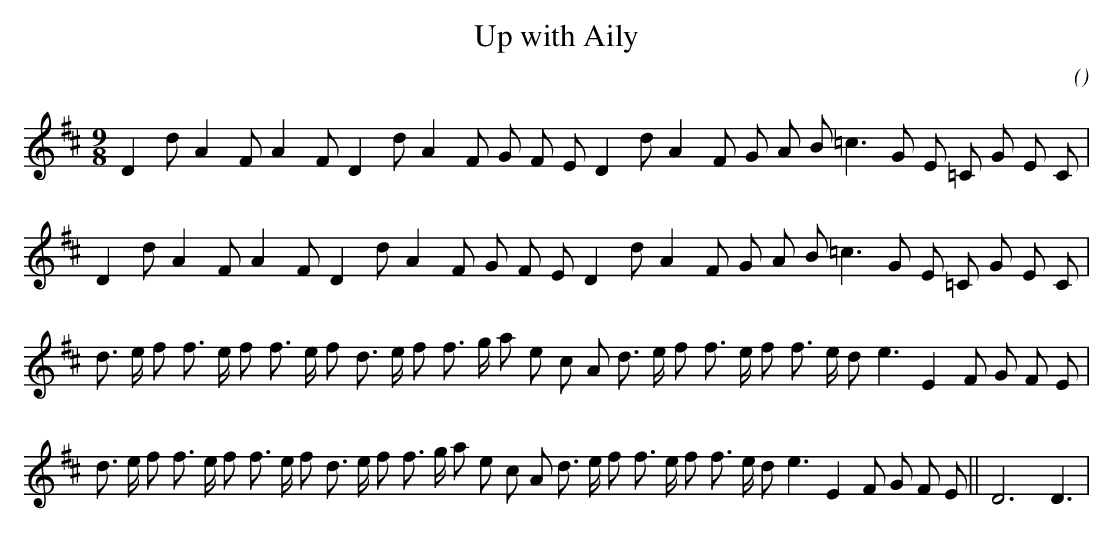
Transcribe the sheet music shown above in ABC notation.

X:1
T: Up with Aily
C:
O:
M:9/8
K:D
K:D
M:9/8
L:1/16
D4 d2 A4 F2 A4 F2 D4 d2 A4 F2 G2 F2 E2 D4 d2 A4 F2 G2 A2 B2 =c6 G2 E2 =C2 G2 E2 C2 |
D4 d2 A4 F2 A4 F2 D4 d2 A4 F2 G2 F2 E2 D4 d2 A4 F2 G2 A2 B2 =c6 G2 E2 =C2 G2 E2 C2 |
d3 e f2 f3 e f2 f3 e f2 d3 e f2 f3 g a2 e2 c2 A2 d3 e f2 f3 e f2 f3 e d2 e6 E4 F2 G2 F2 E2 |
d3 e f2 f3 e f2 f3 e f2 d3 e f2 f3 g a2 e2 c2 A2 d3 e f2 f3 e f2 f3 e d2 e6 E4 F2 G2 F2 E2 ||D12D6 |
